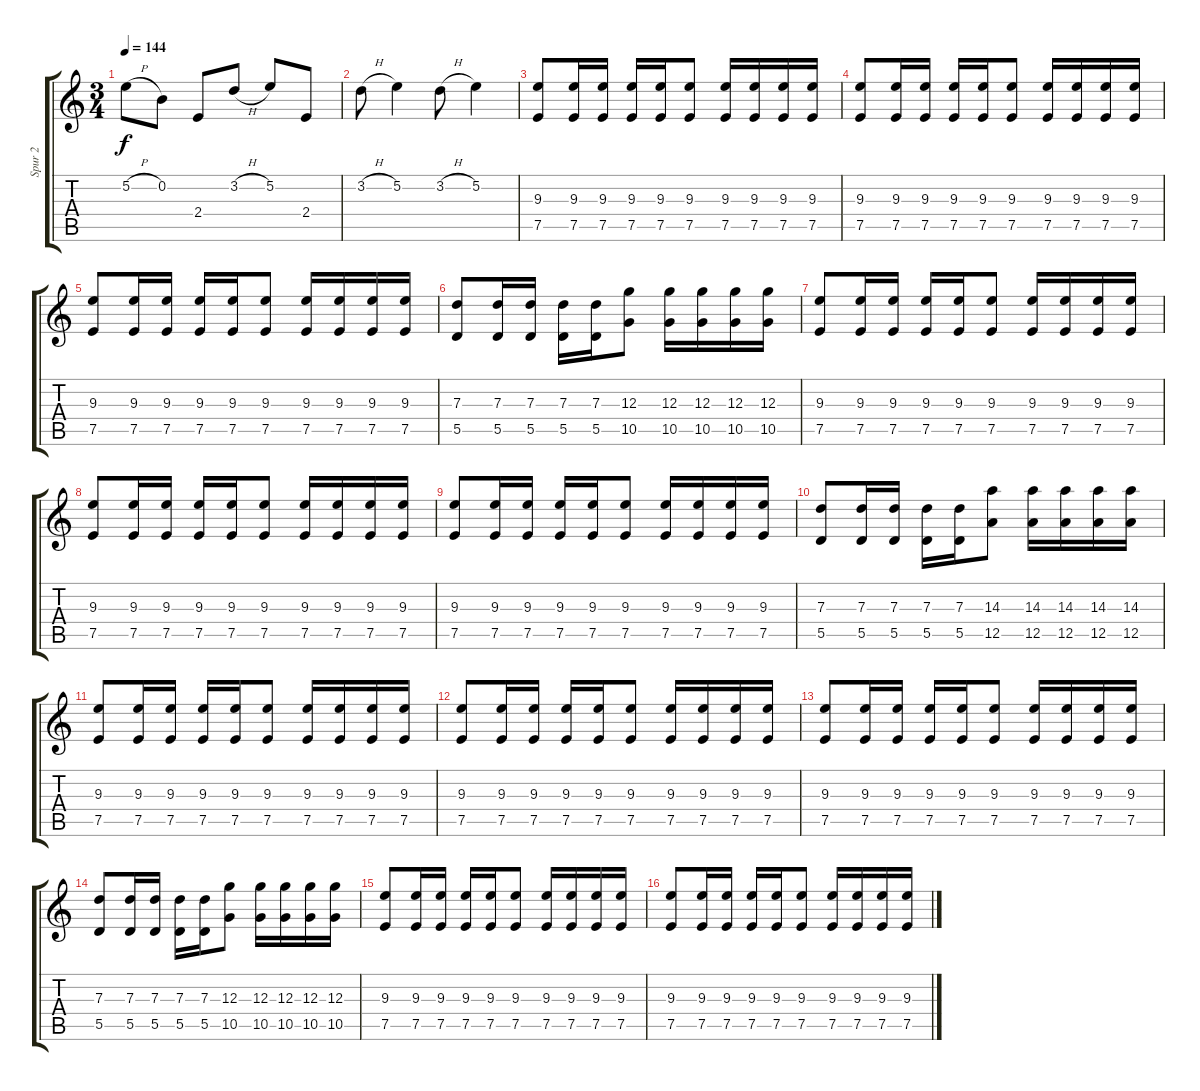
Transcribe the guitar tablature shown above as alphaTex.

\track ("Spur 2" "Spur 2") {instrument electricguitarclean}
\staff {score tabs}
\tuning (E4 B3 G3 D3 A2 D2) {hide}
\ts (3 4)
\tempo 144
\clef g2
\ks c
5.2{h}.8{dy f} 0.2.8 2.4.8 3.2{h}.8 5.2.8 2.4.8 |
3.2{h}.8 5.2.4 3.2{h}.8 5.2.4 |
(9.3 7.5).8 (9.3 7.5).16 (9.3 7.5).16 (9.3 7.5).16 (9.3 7.5).16 (9.3 7.5).8 (9.3 7.5).16 (9.3 7.5).16 (9.3 7.5).16 (9.3 7.5).16 |
(9.3 7.5).8 (9.3 7.5).16 (9.3 7.5).16 (9.3 7.5).16 (9.3 7.5).16 (9.3 7.5).8 (9.3 7.5).16 (9.3 7.5).16 (9.3 7.5).16 (9.3 7.5).16 |
(9.3 7.5).8 (9.3 7.5).16 (9.3 7.5).16 (9.3 7.5).16 (9.3 7.5).16 (9.3 7.5).8 (9.3 7.5).16 (9.3 7.5).16 (9.3 7.5).16 (9.3 7.5).16 |
(7.3 5.5).8 (7.3 5.5).16 (7.3 5.5).16 (7.3 5.5).16 (7.3 5.5).16 (12.3 10.5).8 (12.3 10.5).16 (12.3 10.5).16 (12.3 10.5).16 (12.3 10.5).16 |
(9.3 7.5).8 (9.3 7.5).16 (9.3 7.5).16 (9.3 7.5).16 (9.3 7.5).16 (9.3 7.5).8 (9.3 7.5).16 (9.3 7.5).16 (9.3 7.5).16 (9.3 7.5).16 |
(9.3 7.5).8 (9.3 7.5).16 (9.3 7.5).16 (9.3 7.5).16 (9.3 7.5).16 (9.3 7.5).8 (9.3 7.5).16 (9.3 7.5).16 (9.3 7.5).16 (9.3 7.5).16 |
(9.3 7.5).8 (9.3 7.5).16 (9.3 7.5).16 (9.3 7.5).16 (9.3 7.5).16 (9.3 7.5).8 (9.3 7.5).16 (9.3 7.5).16 (9.3 7.5).16 (9.3 7.5).16 |
(7.3 5.5).8 (7.3 5.5).16 (7.3 5.5).16 (7.3 5.5).16 (7.3 5.5).16 (14.3 12.5).8 (14.3 12.5).16 (14.3 12.5).16 (14.3 12.5).16 (14.3 12.5).16 |
(9.3 7.5).8 (9.3 7.5).16 (9.3 7.5).16 (9.3 7.5).16 (9.3 7.5).16 (9.3 7.5).8 (9.3 7.5).16 (9.3 7.5).16 (9.3 7.5).16 (9.3 7.5).16 |
(9.3 7.5).8 (9.3 7.5).16 (9.3 7.5).16 (9.3 7.5).16 (9.3 7.5).16 (9.3 7.5).8 (9.3 7.5).16 (9.3 7.5).16 (9.3 7.5).16 (9.3 7.5).16 |
(9.3 7.5).8 (9.3 7.5).16 (9.3 7.5).16 (9.3 7.5).16 (9.3 7.5).16 (9.3 7.5).8 (9.3 7.5).16 (9.3 7.5).16 (9.3 7.5).16 (9.3 7.5).16 |
(7.3 5.5).8 (7.3 5.5).16 (7.3 5.5).16 (7.3 5.5).16 (7.3 5.5).16 (12.3 10.5).8 (12.3 10.5).16 (12.3 10.5).16 (12.3 10.5).16 (12.3 10.5).16 |
(9.3 7.5).8 (9.3 7.5).16 (9.3 7.5).16 (9.3 7.5).16 (9.3 7.5).16 (9.3 7.5).8 (9.3 7.5).16 (9.3 7.5).16 (9.3 7.5).16 (9.3 7.5).16 |
(9.3 7.5).8 (9.3 7.5).16 (9.3 7.5).16 (9.3 7.5).16 (9.3 7.5).16 (9.3 7.5).8 (9.3 7.5).16 (9.3 7.5).16 (9.3 7.5).16 (9.3 7.5).16
